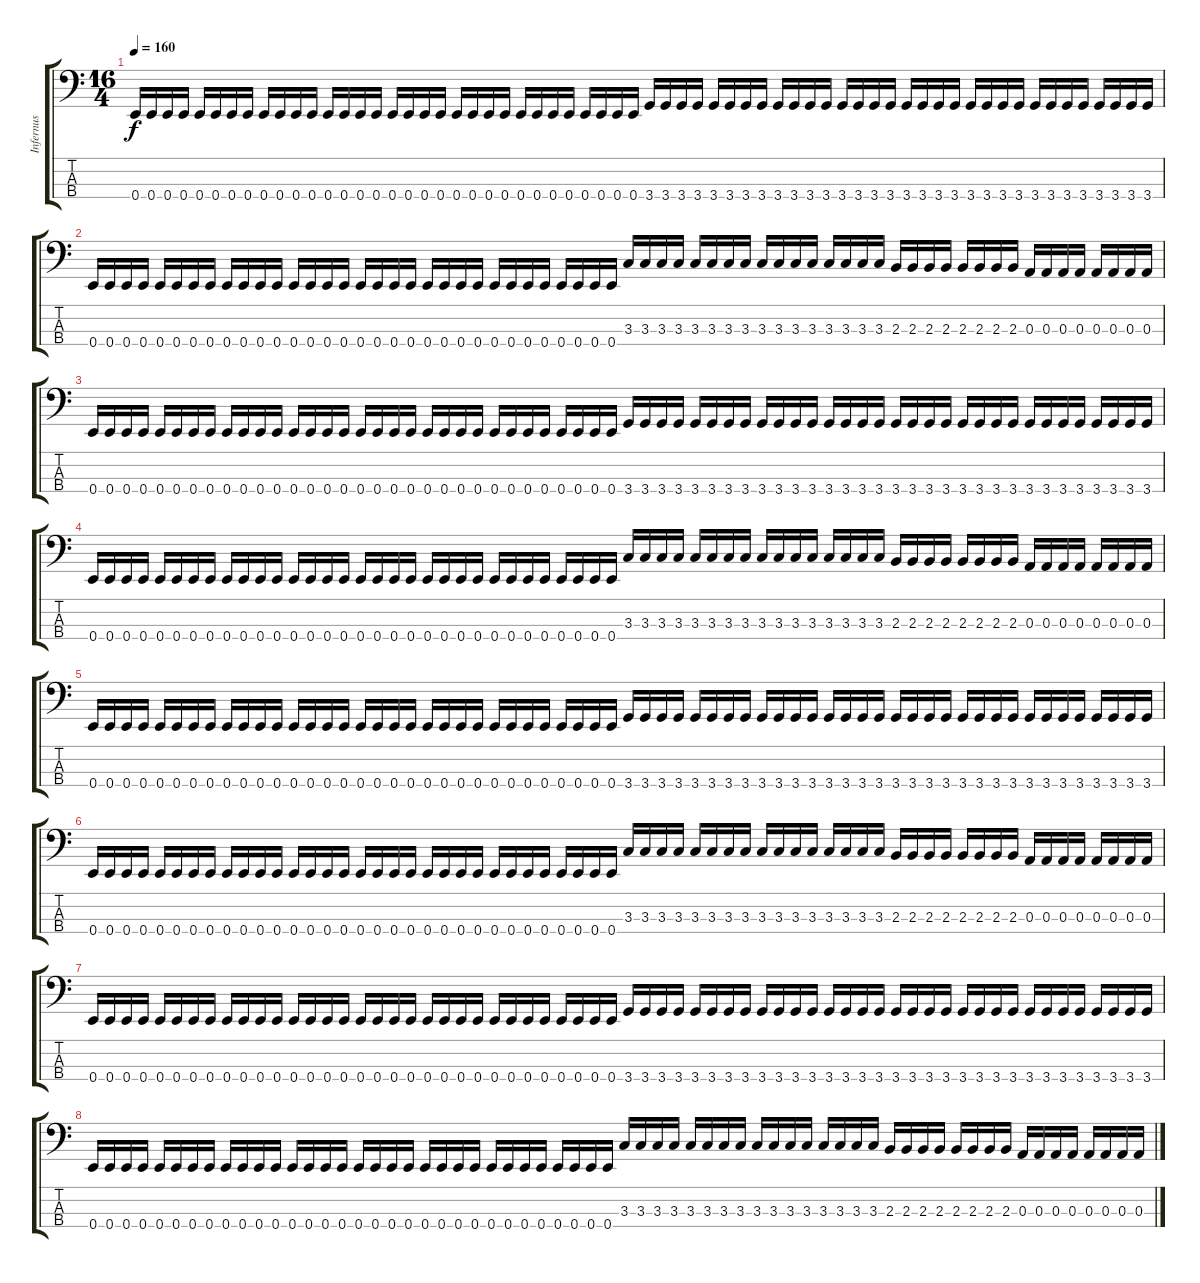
\track ("Infernus" "Infernus") {instrument electricbasspick}
\staff {score tabs}
\tuning (G2 D2 A1 E1) {hide}
\ts (16 4)
\tempo 160
\clef f4
\ks c
0.4.16{dy f} 0.4.16 0.4.16 0.4.16 0.4.16 0.4.16 0.4.16 0.4.16 0.4.16 0.4.16 0.4.16 0.4.16 0.4.16 0.4.16 0.4.16 0.4.16 0.4.16 0.4.16 0.4.16 0.4.16 0.4.16 0.4.16 0.4.16 0.4.16 0.4.16 0.4.16 0.4.16 0.4.16 0.4.16 0.4.16 0.4.16 0.4.16 3.4.16 3.4.16 3.4.16 3.4.16 3.4.16 3.4.16 3.4.16 3.4.16 3.4.16 3.4.16 3.4.16 3.4.16 3.4.16 3.4.16 3.4.16 3.4.16 3.4.16 3.4.16 3.4.16 3.4.16 3.4.16 3.4.16 3.4.16 3.4.16 3.4.16 3.4.16 3.4.16 3.4.16 3.4.16 3.4.16 3.4.16 3.4.16 |
0.4.16 0.4.16 0.4.16 0.4.16 0.4.16 0.4.16 0.4.16 0.4.16 0.4.16 0.4.16 0.4.16 0.4.16 0.4.16 0.4.16 0.4.16 0.4.16 0.4.16 0.4.16 0.4.16 0.4.16 0.4.16 0.4.16 0.4.16 0.4.16 0.4.16 0.4.16 0.4.16 0.4.16 0.4.16 0.4.16 0.4.16 0.4.16 3.3.16 3.3.16 3.3.16 3.3.16 3.3.16 3.3.16 3.3.16 3.3.16 3.3.16 3.3.16 3.3.16 3.3.16 3.3.16 3.3.16 3.3.16 3.3.16 2.3.16 2.3.16 2.3.16 2.3.16 2.3.16 2.3.16 2.3.16 2.3.16 0.3.16 0.3.16 0.3.16 0.3.16 0.3.16 0.3.16 0.3.16 0.3.16 |
0.4.16 0.4.16 0.4.16 0.4.16 0.4.16 0.4.16 0.4.16 0.4.16 0.4.16 0.4.16 0.4.16 0.4.16 0.4.16 0.4.16 0.4.16 0.4.16 0.4.16 0.4.16 0.4.16 0.4.16 0.4.16 0.4.16 0.4.16 0.4.16 0.4.16 0.4.16 0.4.16 0.4.16 0.4.16 0.4.16 0.4.16 0.4.16 3.4.16 3.4.16 3.4.16 3.4.16 3.4.16 3.4.16 3.4.16 3.4.16 3.4.16 3.4.16 3.4.16 3.4.16 3.4.16 3.4.16 3.4.16 3.4.16 3.4.16 3.4.16 3.4.16 3.4.16 3.4.16 3.4.16 3.4.16 3.4.16 3.4.16 3.4.16 3.4.16 3.4.16 3.4.16 3.4.16 3.4.16 3.4.16 |
0.4.16 0.4.16 0.4.16 0.4.16 0.4.16 0.4.16 0.4.16 0.4.16 0.4.16 0.4.16 0.4.16 0.4.16 0.4.16 0.4.16 0.4.16 0.4.16 0.4.16 0.4.16 0.4.16 0.4.16 0.4.16 0.4.16 0.4.16 0.4.16 0.4.16 0.4.16 0.4.16 0.4.16 0.4.16 0.4.16 0.4.16 0.4.16 3.3.16 3.3.16 3.3.16 3.3.16 3.3.16 3.3.16 3.3.16 3.3.16 3.3.16 3.3.16 3.3.16 3.3.16 3.3.16 3.3.16 3.3.16 3.3.16 2.3.16 2.3.16 2.3.16 2.3.16 2.3.16 2.3.16 2.3.16 2.3.16 0.3.16 0.3.16 0.3.16 0.3.16 0.3.16 0.3.16 0.3.16 0.3.16 |
0.4.16 0.4.16 0.4.16 0.4.16 0.4.16 0.4.16 0.4.16 0.4.16 0.4.16 0.4.16 0.4.16 0.4.16 0.4.16 0.4.16 0.4.16 0.4.16 0.4.16 0.4.16 0.4.16 0.4.16 0.4.16 0.4.16 0.4.16 0.4.16 0.4.16 0.4.16 0.4.16 0.4.16 0.4.16 0.4.16 0.4.16 0.4.16 3.4.16 3.4.16 3.4.16 3.4.16 3.4.16 3.4.16 3.4.16 3.4.16 3.4.16 3.4.16 3.4.16 3.4.16 3.4.16 3.4.16 3.4.16 3.4.16 3.4.16 3.4.16 3.4.16 3.4.16 3.4.16 3.4.16 3.4.16 3.4.16 3.4.16 3.4.16 3.4.16 3.4.16 3.4.16 3.4.16 3.4.16 3.4.16 |
0.4.16 0.4.16 0.4.16 0.4.16 0.4.16 0.4.16 0.4.16 0.4.16 0.4.16 0.4.16 0.4.16 0.4.16 0.4.16 0.4.16 0.4.16 0.4.16 0.4.16 0.4.16 0.4.16 0.4.16 0.4.16 0.4.16 0.4.16 0.4.16 0.4.16 0.4.16 0.4.16 0.4.16 0.4.16 0.4.16 0.4.16 0.4.16 3.3.16 3.3.16 3.3.16 3.3.16 3.3.16 3.3.16 3.3.16 3.3.16 3.3.16 3.3.16 3.3.16 3.3.16 3.3.16 3.3.16 3.3.16 3.3.16 2.3.16 2.3.16 2.3.16 2.3.16 2.3.16 2.3.16 2.3.16 2.3.16 0.3.16 0.3.16 0.3.16 0.3.16 0.3.16 0.3.16 0.3.16 0.3.16 |
0.4.16 0.4.16 0.4.16 0.4.16 0.4.16 0.4.16 0.4.16 0.4.16 0.4.16 0.4.16 0.4.16 0.4.16 0.4.16 0.4.16 0.4.16 0.4.16 0.4.16 0.4.16 0.4.16 0.4.16 0.4.16 0.4.16 0.4.16 0.4.16 0.4.16 0.4.16 0.4.16 0.4.16 0.4.16 0.4.16 0.4.16 0.4.16 3.4.16 3.4.16 3.4.16 3.4.16 3.4.16 3.4.16 3.4.16 3.4.16 3.4.16 3.4.16 3.4.16 3.4.16 3.4.16 3.4.16 3.4.16 3.4.16 3.4.16 3.4.16 3.4.16 3.4.16 3.4.16 3.4.16 3.4.16 3.4.16 3.4.16 3.4.16 3.4.16 3.4.16 3.4.16 3.4.16 3.4.16 3.4.16 |
0.4.16 0.4.16 0.4.16 0.4.16 0.4.16 0.4.16 0.4.16 0.4.16 0.4.16 0.4.16 0.4.16 0.4.16 0.4.16 0.4.16 0.4.16 0.4.16 0.4.16 0.4.16 0.4.16 0.4.16 0.4.16 0.4.16 0.4.16 0.4.16 0.4.16 0.4.16 0.4.16 0.4.16 0.4.16 0.4.16 0.4.16 0.4.16 3.3.16 3.3.16 3.3.16 3.3.16 3.3.16 3.3.16 3.3.16 3.3.16 3.3.16 3.3.16 3.3.16 3.3.16 3.3.16 3.3.16 3.3.16 3.3.16 2.3.16 2.3.16 2.3.16 2.3.16 2.3.16 2.3.16 2.3.16 2.3.16 0.3.16 0.3.16 0.3.16 0.3.16 0.3.16 0.3.16 0.3.16 0.3.16
